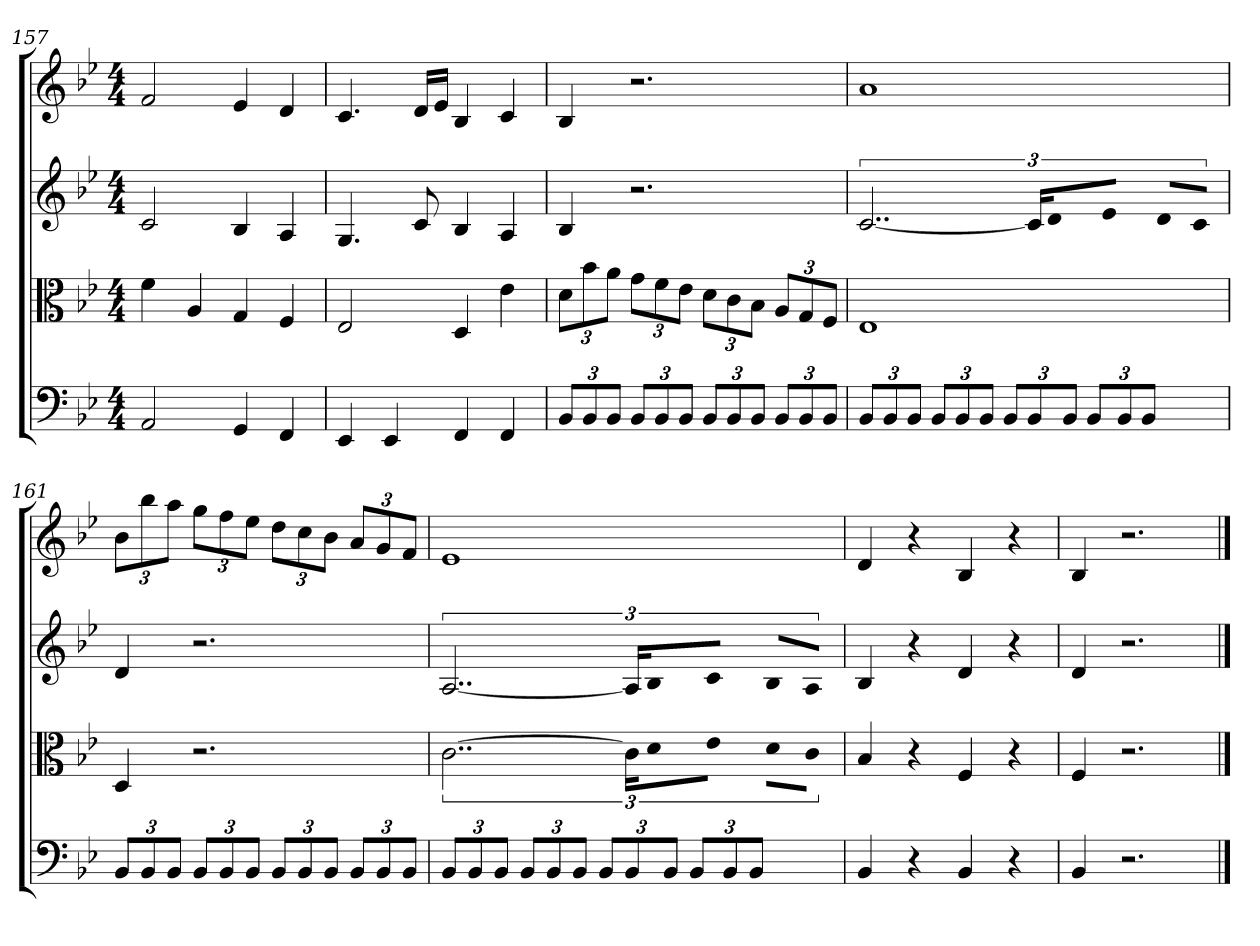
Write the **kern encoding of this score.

**kern	**kern	**kern	**kern
*part4	*part3	*part2	*part1
*staff4	*staff3	*staff2	*staff1
*clefF4	*clefC3	*	*
*k[b-e-]	*k[b-e-]	*k[b-e-]	*k[b-e-]
*B-:	*B-:	*B-:	*B-:
*M4/4	*M4/4	*M4/4	*M4/4
=157	=157	=157	=157
2AA	4f	2c	2f
.	4A	.	.
4GG	4G	4B-	4e-
4FF	4F	4A	4d
=158	=158	=158	=158
4EE-	2E-	4.G	4.c
4EE-	.	.	.
.	.	8c	16dLL
.	.	.	16e-JJ
4FF	4D	4B-	4B-
4FF	4e-	4A	4c
=159	=159	=159	=159
12BB-/L	12d\L	4B-	4B-
12BB-/	12b-\	.	.
12BB-/J	12a\J	.	.
12BB-/L	12g\L	2.r	2.r
12BB-/	12f\	.	.
12BB-/J	12e-\J	.	.
12BB-/L	12d\L	.	.
12BB-/	12c\	.	.
12BB-/J	12B-\J	.	.
12BB-/L	12A/L	.	.
12BB-/	12G/	.	.
12BB-/J	12F/J	.	.
=160	=160	=160	=160
12BB-/L	1E-	[3..c	1a
12BB-/	.	.	.
12BB-/J	.	.	.
12BB-/L	.	.	.
12BB-/	.	.	.
12BB-/J	.	.	.
12BB-/L	.	.	.
12BB-/	.	24cLL]	.
.	.	16d	.
12BB-/J	.	.	.
.	.	16e-JJ	.
12BB-/L	.	8dL	.
12BB-/	.	.	.
.	.	8cJ	.
12BB-/J	.	.	.
=161	=161	=161	=161
12BB-/L	4D	4d	12b-L
12BB-/	.	.	12bb-
12BB-/J	.	.	12aaJ
12BB-/L	2.r	2.r	12ggL
12BB-/	.	.	12ff
12BB-/J	.	.	12ee-J
12BB-/L	.	.	12ddL
12BB-/	.	.	12cc
12BB-/J	.	.	12b-J
12BB-/L	.	.	12aL
12BB-/	.	.	12g
12BB-/J	.	.	12fJ
=162	=162	=162	=162
12BB-/L	[3..c	[3..A	1e-
12BB-/	.	.	.
12BB-/J	.	.	.
12BB-/L	.	.	.
12BB-/	.	.	.
12BB-/J	.	.	.
12BB-/L	.	.	.
12BB-/	24c\LL]	24ALL]	.
.	16d\	16B-	.
12BB-/J	.	.	.
.	16e-\JJ	16cJJ	.
12BB-/L	8d\L	8B-L	.
12BB-/	.	.	.
.	8c\J	8AJ	.
12BB-/J	.	.	.
=163	=163	=163	=163
4BB-	4B-	4B-	4d
4r	4r	4r	4r
4BB-	4F	4d	4B-
4r	4r	4r	4r
=164	=164	=164	=164
4BB-	4F	4d	4B-
2.r	2.r	2.r	2.r
==	==	==	==
*-	*-	*-	*-
